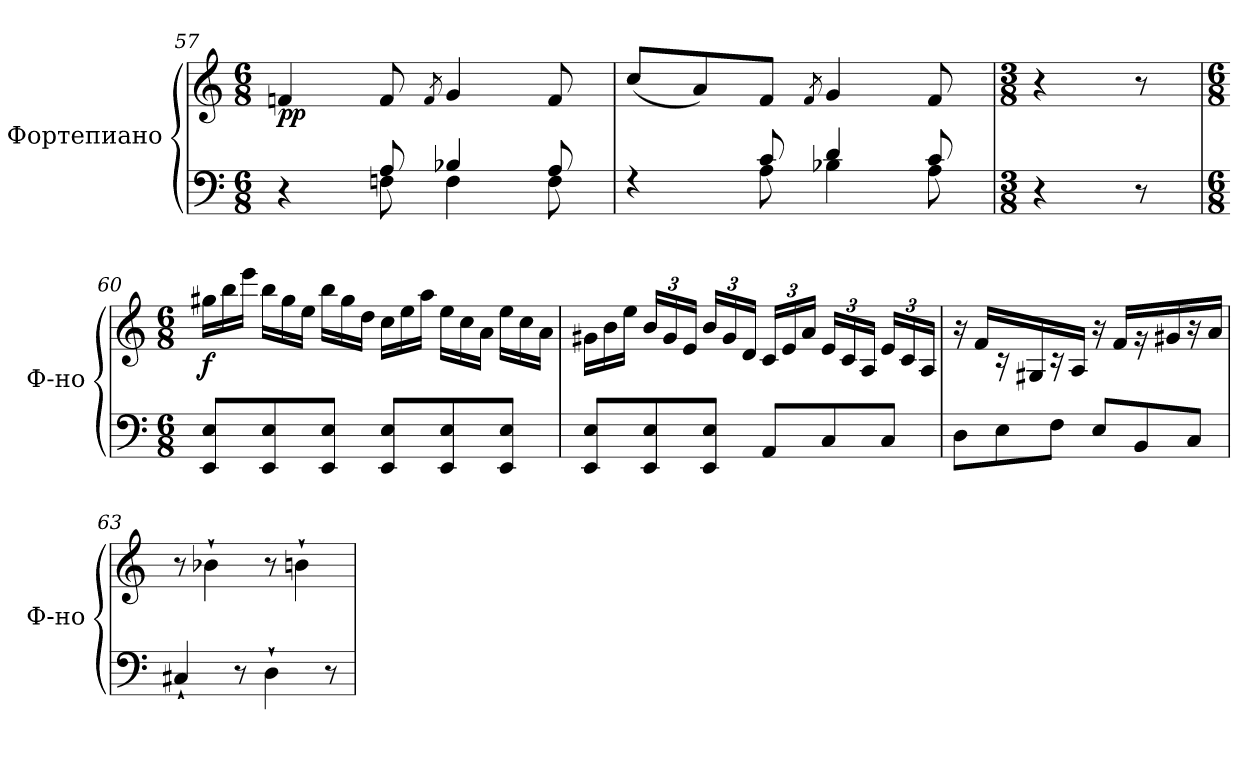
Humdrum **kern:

**kern	**kern	**dynam
*part1	*part1	*part1
*staff2	*staff1	*staff1/2
*I"Фортепиано	*	*
*I'Ф-но	*	*
*clefF4	*clefG2	*
*k[]	*k[]	*
*M6/8	*M6/8	*
=57	=57	=57
*^	*	*
!	!	!	!LO:DY:b
4r	4ryy	4fn/	pp
8A/	8Fn\	8f/	.
.	.	8qf/	.
4B-X/	4F\	4g/	.
8A/	8F\	8f/	.
=58	=58	=58	=58
4rF	4ryy	(<8cc/L	.
.	.	8a/)	.
8c/	8A\	8f/J	.
.	.	8qf/	.
4d/	4B-X\	4g/	.
8c/	8A\	8f/	.
*v	*v	*	*
=59	=59	=59
*M3/8	*M3/8	*
4r	4r	.
8r	8r	.
!!LO:LB:g=z
=60	=60	=60
*M6/8	*M6/8	*
*	*Xtuplet	*
!	!	!LO:DY:b
8EE/ 8E/L	24gg#X\LL	f
.	24bb\	.
.	24eee\JJ	.
8EE/ 8E/	24bb\LL	.
.	24gg#\	.
.	24ee\JJ	.
8EE/ 8E/J	24bb\LL	.
.	24gg#\	.
.	24dd\JJ	.
8EE/ 8E/L	24cc\LL	.
.	24ee\	.
.	24aa\JJ	.
8EE/ 8E/	24ee\LL	.
.	24cc\	.
.	24a\JJ	.
8EE/ 8E/J	24ee\LL	.
.	24cc\	.
.	24a\JJ	.
=61	=61	=61
8EE/ 8E/L	24g#X\LL	.
.	24b\	.
.	24ee\JJ	.
*	*tuplet	*
*	*Xbrackettup	*
8EE/ 8E/	24b/LL	.
.	24g#/	.
.	24e/JJ	.
8EE/ 8E/J	24b/LL	.
.	24g#/	.
.	24d/JJ	.
8AA/L	24c/LL	.
.	24e/	.
.	24a/JJ	.
8C/	24e/LL	.
.	24c/	.
.	24A/JJ	.
8C/J	24e/LL	.
.	24c/	.
.	24A/JJ	.
!!LO:LB:g=z
=62	=62	=62
8D\L	16r	.
.	16f/LL	.
8E\	16r	.
.	16G#X/	.
8F\J	16r	.
.	16A/JJ	.
8E/L	16r	.
.	16f/LL	.
8BB/	16r	.
.	16g#X/	.
8C/J	16r	.
.	16a/JJ	.
=63	=63	=63
4C#X`</	8r	.
.	4b-X`>\	.
8r	.	.
4D`>\	8r	.
.	4bn`>\	.
8r	.	.
=	=	=
*-	*-	*-
